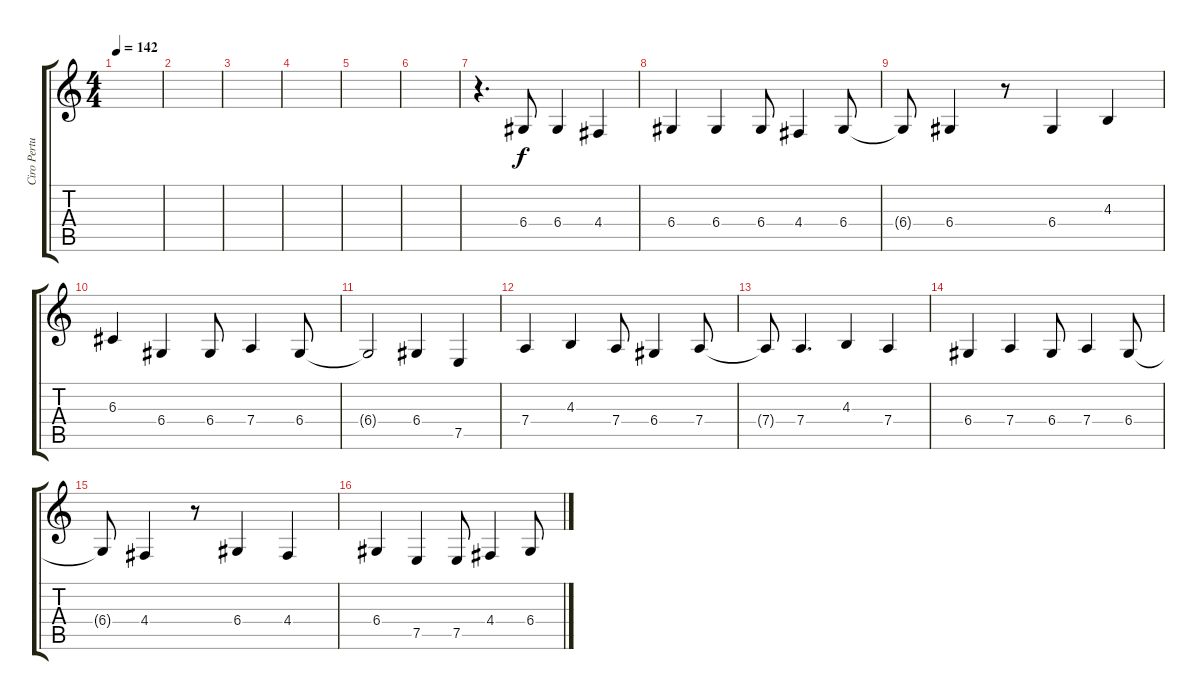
\track ("Ciro Pertusi" "Ciro Pertu") {instrument sopranosax}
\staff {score tabs}
\tuning (E4 B3 G3 D3 A2 E2) {hide}
\ts (4 4)
\tempo 142
\clef g2
\ks c
|
|
|
|
|
|
r.4{d volume 14} 6.4.8 6.4.4 4.4.4 |
6.4.4 6.4.4 6.4.8 4.4.4 6.4.8 |
6.4{t}.8 6.4.4 r.8 6.4.4 4.3.4 |
6.3.4 6.4.4 6.4.8 7.4.4 6.4.8 |
6.4{t}.2 6.4.4 7.5.4 |
7.4.4 4.3.4 7.4.8 6.4.4 7.4.8 |
7.4{t}.8 7.4.4{d} 4.3.4 7.4.4 |
6.4.4 7.4.4 6.4.8 7.4.4 6.4.8 |
6.4{t}.8 4.4.4 r.8 6.4.4 4.4.4 |
6.4.4 7.5.4 7.5.8 4.4.4 6.4.8
